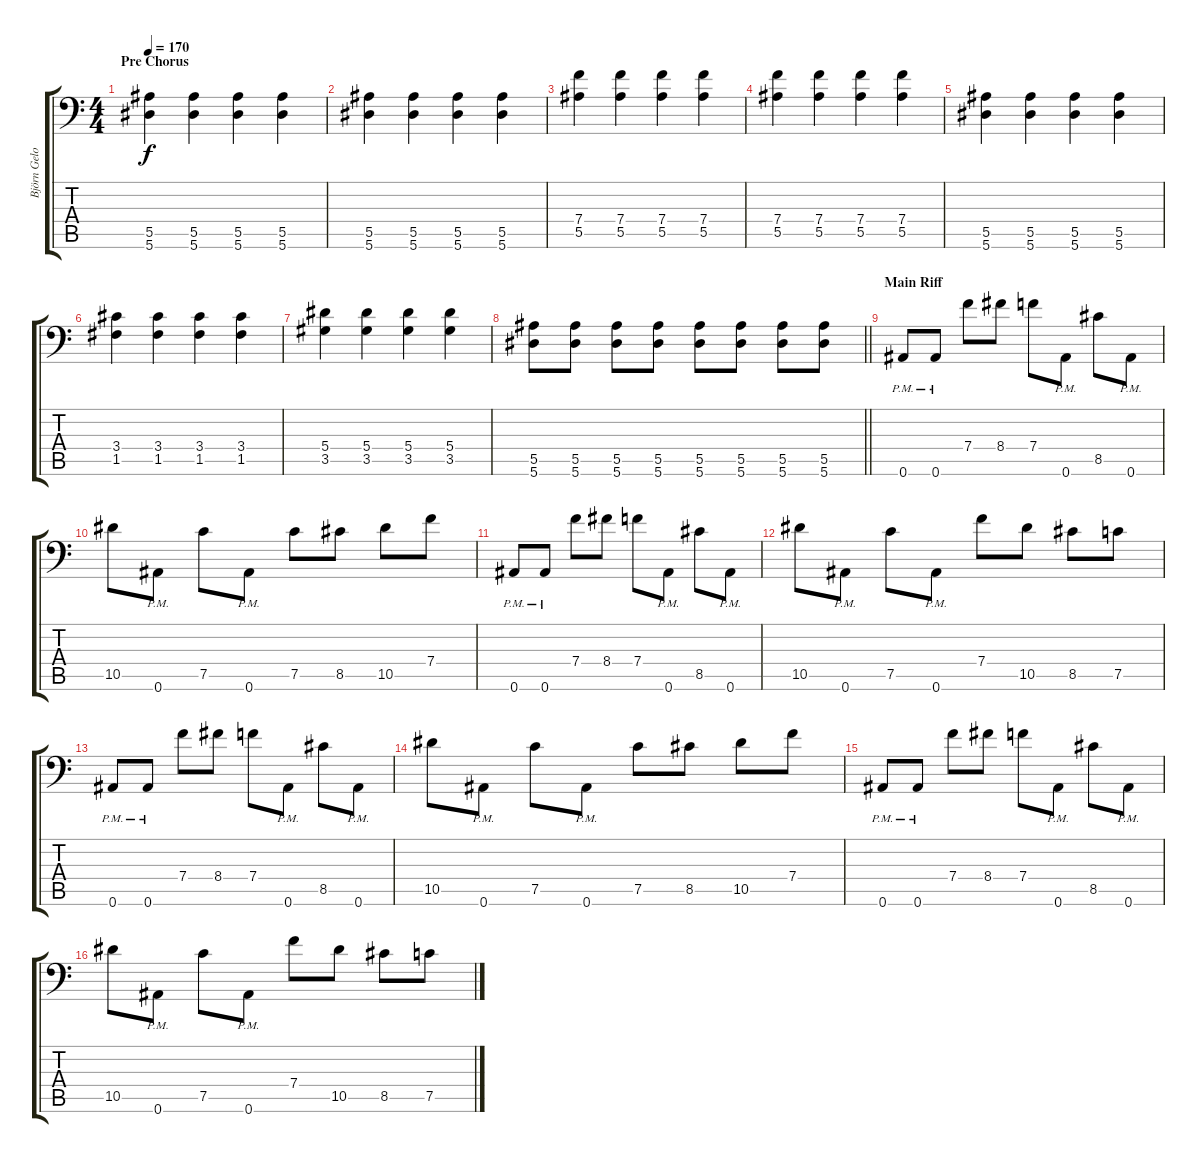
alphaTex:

\track ("Björn Gelotte" "Björn Gelo") {instrument distortionguitar}
\staff {score tabs}
\tuning (C4 G3 Eb3 Bb2 F2 Bb1) {hide}
\ts (4 4)
\section ("" "Pre Chorus")
\tempo 170
\clef f4
\ks c
(5.5 5.6).4{dy f} (5.5 5.6).4 (5.5 5.6).4 (5.5 5.6).4 |
(5.5 5.6).4 (5.5 5.6).4 (5.5 5.6).4 (5.5 5.6).4 |
(7.4 5.5).4 (7.4 5.5).4 (7.4 5.5).4 (7.4 5.5).4 |
(7.4 5.5).4 (7.4 5.5).4 (7.4 5.5).4 (7.4 5.5).4 |
(5.5 5.6).4 (5.5 5.6).4 (5.5 5.6).4 (5.5 5.6).4 |
(3.4 1.5).4 (3.4 1.5).4 (3.4 1.5).4 (3.4 1.5).4 |
(5.4 3.5).4 (5.4 3.5).4 (5.4 3.5).4 (5.4 3.5).4 |
\barLineRight lightlight
(5.5 5.6).8 (5.5 5.6).8 (5.5 5.6).8 (5.5 5.6).8 (5.5 5.6).8 (5.5 5.6).8 (5.5 5.6).8 (5.5 5.6).8 |
\section ("" "Main Riff")
0.6{pm}.8 0.6{pm}.8 7.4.8 8.4.8 7.4.8 0.6{pm}.8 8.5.8 0.6{pm}.8 |
10.5.8 0.6{pm}.8 7.5.8 0.6{pm}.8 7.5.8 8.5.8 10.5.8 7.4.8 |
0.6{pm}.8 0.6{pm}.8 7.4.8 8.4.8 7.4.8 0.6{pm}.8 8.5.8 0.6{pm}.8 |
10.5.8 0.6{pm}.8 7.5.8 0.6{pm}.8 7.4.8 10.5.8 8.5.8 7.5.8 |
0.6{pm}.8 0.6{pm}.8 7.4.8 8.4.8 7.4.8 0.6{pm}.8 8.5.8 0.6{pm}.8 |
10.5.8 0.6{pm}.8 7.5.8 0.6{pm}.8 7.5.8 8.5.8 10.5.8 7.4.8 |
0.6{pm}.8 0.6{pm}.8 7.4.8 8.4.8 7.4.8 0.6{pm}.8 8.5.8 0.6{pm}.8 |
10.5.8 0.6{pm}.8 7.5.8 0.6{pm}.8 7.4.8 10.5.8 8.5.8 7.5.8
